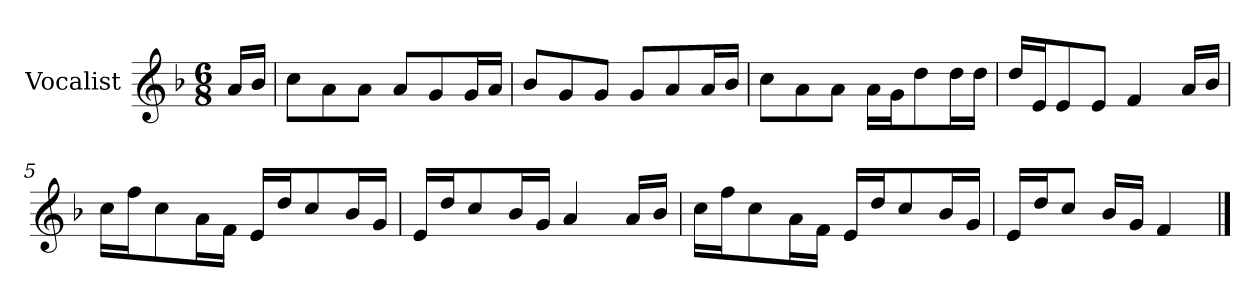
**kern
*part1
*staff1
*I"Vocalist
*k[b-]
*F:
*M6/8
=
16aLL
16b-JJ
=1
8ccL
8a
8aJ
8aL
8g
16gL
16aJJ
=2
8b-L
8g
8gJ
8gL
8a
16aL
16b-JJ
=3
8ccL
8a
8aJ
16aLL
16gJ
8dd
16ddL
16ddJJ
=4
16ddLL
16eJ
8e
8eJ
4f
16aLL
16b-JJ
=5
16ccLL
16ffJ
8cc
16aL
16fJJ
16eLL
16ddJ
8cc
16b-L
16gJJ
=6
16eLL
16ddJ
8cc
16b-L
16gJJ
4a
16aLL
16b-JJ
=7
16ccLL
16ffJ
8cc
16aL
16fJJ
16eLL
16ddJ
8cc
16b-L
16gJJ
=8
16eLL
16ddJ
8ccJ
16b-LL
16gJJ
4f
==
*-
